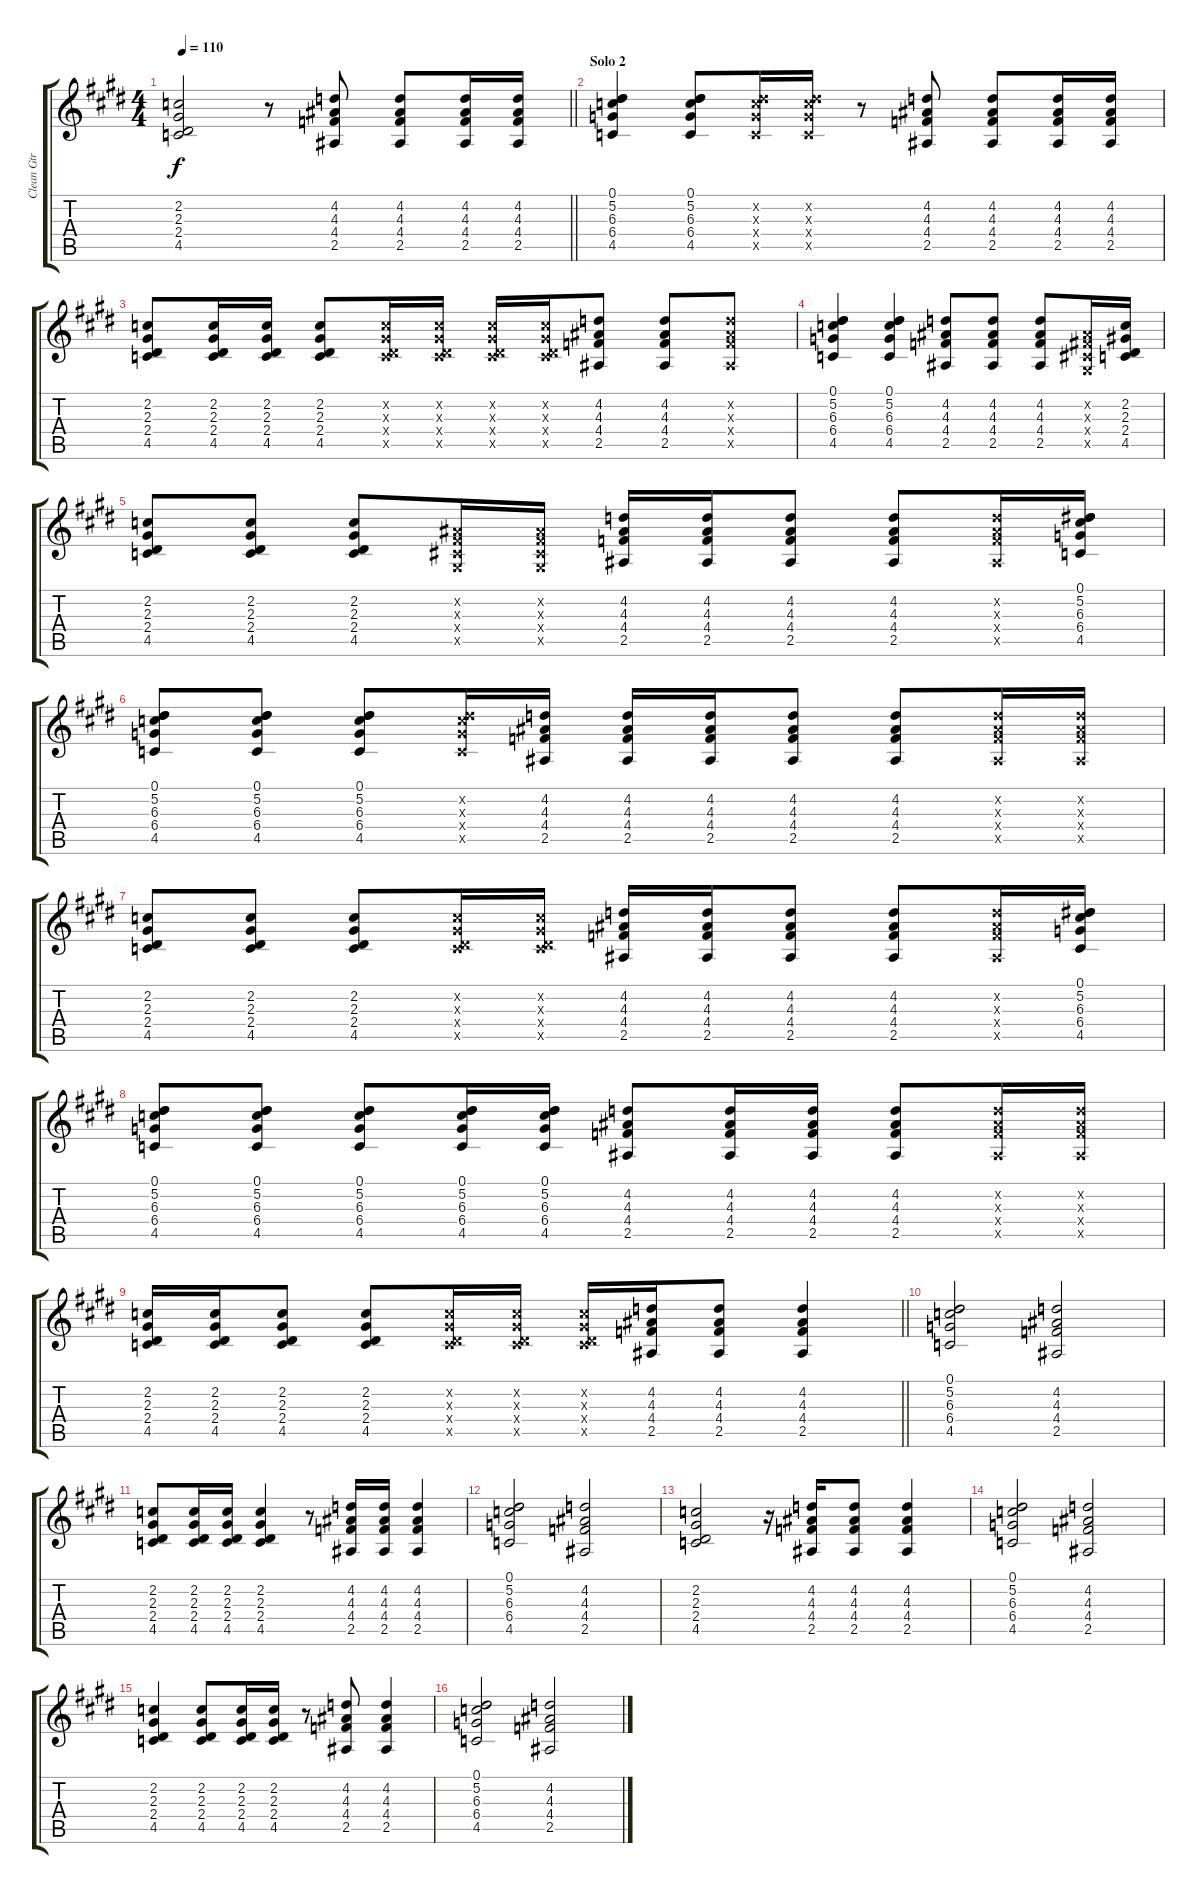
\track ("Clean Gtr" "Clean Gtr") {instrument electricguitarclean}
\staff {score tabs}
\tuning (Eb4 Bb3 Gb3 Db3 Ab2 Eb2) {hide}
\ts (4 4)
\tempo 110
\clef g2
\barLineRight lightlight
\ks c#minor
(2.2 2.3 2.4 4.5).2{dy f} r.8 (4.2 4.3 4.4 2.5).8 (4.2 4.3 4.4 2.5).8 (4.2 4.3 4.4 2.5).16 (4.2 4.3 4.4 2.5).16 |
\section ("" "Solo 2")
(0.1 5.2 6.3 6.4 4.5).4 (0.1 5.2 6.3 6.4 4.5).8 (5.2{x} 6.3{x} 6.4{x} 4.5{x}).16 (5.2{x} 6.3{x} 6.4{x} 4.5{x}).16 r.8 (4.2 4.3 4.4 2.5).8 (4.2 4.3 4.4 2.5).8 (4.2 4.3 4.4 2.5).16 (4.2 4.3 4.4 2.5).16 |
(2.2 2.3 2.4 4.5).8 (2.2 2.3 2.4 4.5).16 (2.2 2.3 2.4 4.5).16 (2.2 2.3 2.4 4.5).8 (2.2{x} 2.3{x} 2.4{x} 4.5{x}).16 (2.2{x} 2.3{x} 2.4{x} 4.5{x}).16 (2.2{x} 2.3{x} 2.4{x} 4.5{x}).16 (2.2{x} 2.3{x} 2.4{x} 4.5{x}).16 (4.2 4.3 4.4 2.5).8 (4.2 4.3 4.4 2.5).8 (4.2{x} 4.3{x} 4.4{x} 2.5{x}).8 |
(0.1 5.2 6.3 6.4 4.5).4 (0.1 5.2 6.3 6.4 4.5).4 (4.2 4.3 4.4 2.5).8 (4.2 4.3 4.4 2.5).8 (4.2 4.3 4.4 2.5).8 (0.2{x} 0.3{x} 0.4{x} 0.5{x}).16 (2.2 2.3 2.4 4.5).16 |
(2.2 2.3 2.4 4.5).8 (2.2 2.3 2.4 4.5).8 (2.2 2.3 2.4 4.5).8 (0.2{x} 0.3{x} 0.4{x} 0.5{x}).16 (0.2{x} 0.3{x} 0.4{x} 0.5{x}).16 (4.2 4.3 4.4 2.5).16 (4.2 4.3 4.4 2.5).16 (4.2 4.3 4.4 2.5).8 (4.2 4.3 4.4 2.5).8 (4.2{x} 4.3{x} 4.4{x} 2.5{x}).16 (0.1 5.2 6.3 6.4 4.5).16 |
(0.1 5.2 6.3 6.4 4.5).8 (0.1 5.2 6.3 6.4 4.5).8 (0.1 5.2 6.3 6.4 4.5).8 (5.2{x} 6.3{x} 6.4{x} 4.5{x}).16 (4.2 4.3 4.4 2.5).16 (4.2 4.3 4.4 2.5).16 (4.2 4.3 4.4 2.5).16 (4.2 4.3 4.4 2.5).8 (4.2 4.3 4.4 2.5).8 (4.2{x} 4.3{x} 4.4{x} 2.5{x}).16 (4.2{x} 4.3{x} 4.4{x} 2.5{x}).16 |
(2.2 2.3 2.4 4.5).8 (2.2 2.3 2.4 4.5).8 (2.2 2.3 2.4 4.5).8 (2.2{x} 2.3{x} 2.4{x} 4.5{x}).16 (2.2{x} 2.3{x} 2.4{x} 4.5{x}).16 (4.2 4.3 4.4 2.5).16 (4.2 4.3 4.4 2.5).16 (4.2 4.3 4.4 2.5).8 (4.2 4.3 4.4 2.5).8 (4.2{x} 4.3{x} 4.4{x} 2.5{x}).16 (0.1 5.2 6.3 6.4 4.5).16 |
(0.1 5.2 6.3 6.4 4.5).8 (0.1 5.2 6.3 6.4 4.5).8 (0.1 5.2 6.3 6.4 4.5).8 (0.1 5.2 6.3 6.4 4.5).16 (0.1 5.2 6.3 6.4 4.5).16 (4.2 4.3 4.4 2.5).8 (4.2 4.3 4.4 2.5).16 (4.2 4.3 4.4 2.5).16 (4.2 4.3 4.4 2.5).8 (4.2{x} 4.3{x} 4.4{x} 2.5{x}).16 (4.2{x} 4.3{x} 4.4{x} 2.5{x}).16 |
\barLineRight lightlight
(2.2 2.3 2.4 4.5).16 (2.2 2.3 2.4 4.5).16 (2.2 2.3 2.4 4.5).8 (2.2 2.3 2.4 4.5).8 (2.2{x} 2.3{x} 2.4{x} 4.5{x}).16 (2.2{x} 2.3{x} 2.4{x} 4.5{x}).16 (2.2{x} 2.3{x} 2.4{x} 4.5{x}).16 (4.2 4.3 4.4 2.5).16 (4.2 4.3 4.4 2.5).8 (4.2 4.3 4.4 2.5).4 |
(0.1 5.2 6.3 6.4 4.5).2 (4.2 4.3 4.4 2.5).2 |
(2.2 2.3 2.4 4.5).8 (2.2 2.3 2.4 4.5).16 (2.2 2.3 2.4 4.5).16 (2.2 2.3 2.4 4.5).4 r.8 (4.2 4.3 4.4 2.5).16 (4.2 4.3 4.4 2.5).16 (4.2 4.3 4.4 2.5).4 |
(0.1 5.2 6.3 6.4 4.5).2 (4.2 4.3 4.4 2.5).2 |
(2.2 2.3 2.4 4.5).2 r.16 (4.2 4.3 4.4 2.5).16 (4.2 4.3 4.4 2.5).8 (4.2 4.3 4.4 2.5).4 |
(0.1 5.2 6.3 6.4 4.5).2 (4.2 4.3 4.4 2.5).2 |
(2.2 2.3 2.4 4.5).4 (2.2 2.3 2.4 4.5).8 (2.2 2.3 2.4 4.5).16 (2.2 2.3 2.4 4.5).16 r.8 (4.2 4.3 4.4 2.5).8 (4.2 4.3 4.4 2.5).4 |
(0.1 5.2 6.3 6.4 4.5).2 (4.2 4.3 4.4 2.5).2
